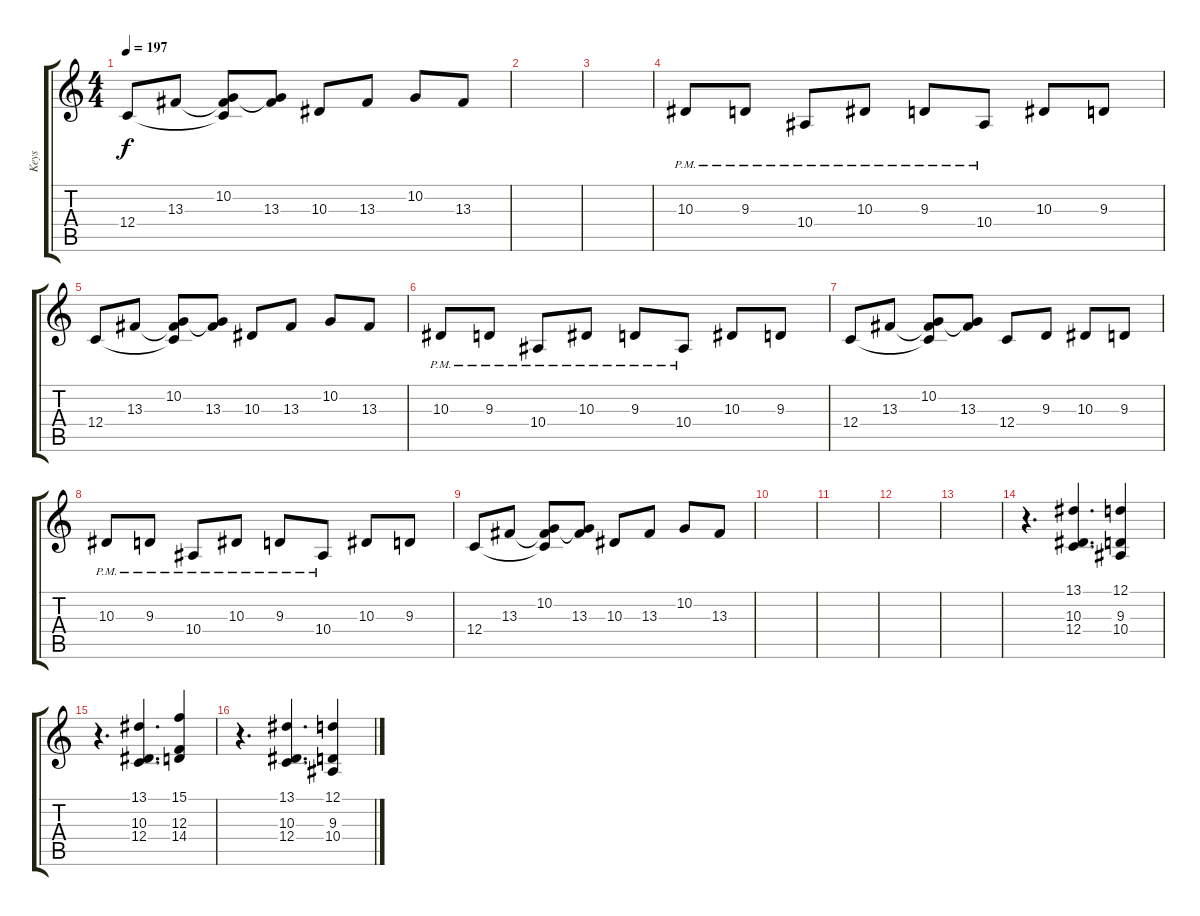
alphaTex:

\track ("Keys" "Keys") {instrument stringensemble1}
\staff {score tabs}
\tuning (D4 A3 F3 C3 G2 C2) {hide}
\ts (4 4)
\tempo 197
\clef g2
\ks c
12.4.8{dy f} 13.3.8 (10.2 13.3{t} 12.4{t}).8 (10.2{t} 13.3).8 10.3.8 13.3.8 10.2.8 13.3.8 |
|
|
10.3{pm}.8 9.3{pm}.8 10.4{pm}.8 10.3{pm}.8 9.3{pm}.8 10.4{pm}.8 10.3.8 9.3.8 |
12.4.8 13.3.8 (10.2 13.3{t} 12.4{t}).8 (10.2{t} 13.3).8 10.3.8 13.3.8 10.2.8 13.3.8 |
10.3{pm}.8 9.3{pm}.8 10.4{pm}.8 10.3{pm}.8 9.3{pm}.8 10.4{pm}.8 10.3.8 9.3.8 |
12.4.8 13.3.8 (10.2 13.3{t} 12.4{t}).8 (10.2{t} 13.3).8 12.4.8 9.3.8 10.3.8 9.3.8 |
10.3{pm}.8 9.3{pm}.8 10.4{pm}.8 10.3{pm}.8 9.3{pm}.8 10.4{pm}.8 10.3.8 9.3.8 |
12.4.8 13.3.8 (10.2 13.3{t} 12.4{t}).8 (10.2{t} 13.3).8 10.3.8 13.3.8 10.2.8 13.3.8 |
|
|
|
|
r.4{d} (13.1 10.3 12.4).4{d instrument stringensemble1} (12.1 9.3 10.4).4 |
r.4{d} (13.1 10.3 12.4).4{d} (15.1 12.3 14.4).4 |
r.4{d} (13.1 10.3 12.4).4{d} (12.1 9.3 10.4).4
